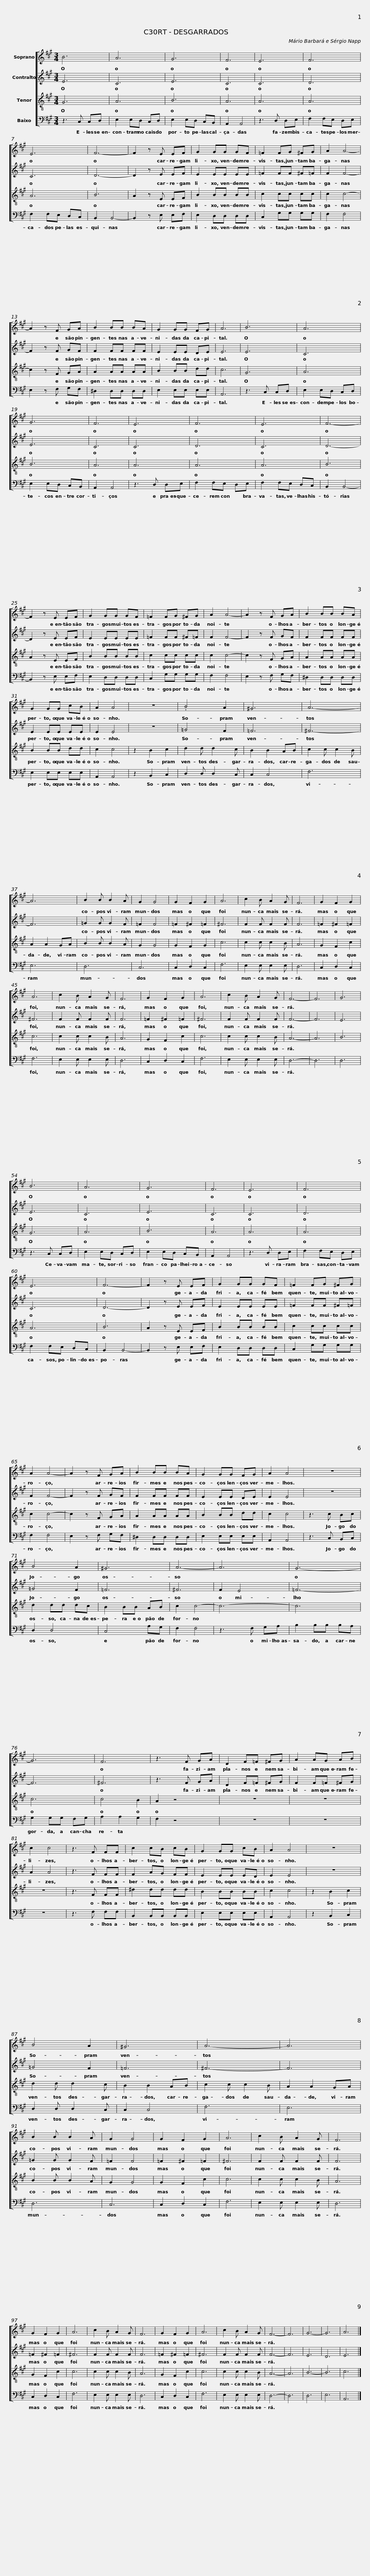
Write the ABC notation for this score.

X:1
%%score [ 1 2 3 4 ]
L:1/8
M:3/4
I:linebreak $
K:A
V:1 treble
V:2 treble
V:3 treble-8
V:4 bass
V:1
 B6 | A6 | G6 | F6 | E6 |$ %5
 F6 | E6 | F6- | F2 z E EF | G2 GG GF |$ %10
 =F2 FG ^FG | A2 A4- | A2 z F GA | B2 BB BA | G2 GG FG | %15
 A6 |$ B6 | A6 | G6 | F6 | %20
 E6 |$ F6 | E6 | F6- | F2 z E EF | %25
 G2 GG GF |$ =F2 FG ^FG | A2 A4- | A2 z F GA | B2 BB BA | %30
 G2 GG cB | A2 A4 |$ z6 | .B4 A2 | !courtesy!^G6 | %35
 A6- | A6 | B2 B B2 A |$ G2 G4 | G2 F2 G2 | %40
 A6 | c2 B A2 G | F6 | G2 F2 G2 | A6 | %45
 c2 B A2 G | F6 |$ G2 F2 G2 | A6 | c2 B A2 G | %50
 F6- | F6 | G6 | B6 | A6 |$ %55
 G6 | F6 | E6 | F6 | E6 | %60
 F6- |$ F2 z E EF | G2 GG GF | =F2 FG ^FG | A2 A4- | %65
 A2 z F GA | B2 BB BA |$ G2 GG FG | A2 A4 | z6 | %70
 B4 A2 | !courtesy!^G6 | A6- |$ A6 | G6- | %75
 G6 | F6 | z3 F GA | D2 F=F ^FG |$ A2 AG AB | %80
 c2 c4 | z3 F FF | c2 cB cB | G2 GG cB | A2 A4 |$ %85
 z6 | B4 A2 | !courtesy!^G6 | A6- | A6 | %90
 B2 B B2 A |$ G2 G4 | G2 F2 G2 | A6 | c2 B A2 G | %95
 F6 | G2 F2 G2 | A6 | c2 B A2 G | F6 |$ %100
 G2 F2 G2 | A6 | c2 B A2 G | F6- | F6 | %105
 G6- | G6 | A6 |] %108
V:2
 E6 | C6 | E6 | C6 | C6 |$ %5
 D6 | C6 | D6- | D2 z E EF | E2 EE EE |$ %10
 =F2 FF ^F=F | F2 F4- | F2 z F GF | F2 FF FF | E2 EE DE | %15
 E6 |$ E6 | C6 | E6 | C6 | %20
 C6 |$ D6 | C6 | D6- | D2 z E EF | %25
 E2 EE EE |$ =F2 FF ^F=F | F2 F4- | F2 z F GF | F2 FF FF | %30
 E2 EE EE | E2 E4 |$ z6 | =G4 F2 | =F6 | %35
 !courtesy!^F6- | F6 | =G2 G G2 F |$ =F2 F4 | =F2 ^F2 =F2 | %40
 !courtesy!^F6 | F2 F F2 F | F6 | =F2 ^F2 =F2 | !courtesy!^F6 | %45
 F2 F F2 F | F6 |$ =F2 ^F2 =F2 | !courtesy!^F6 | F2 F F2 F | %50
 F6- | F6 | E6 | E6 | C6 |$ %55
 E6 | C6 | C6 | D6 | C6 | %60
 D6- |$ D2 z E EF | E2 EE EE | =F2 FF ^F=F | F2 F4- | %65
 F2 z F GF | F2 FF FF |$ E2 EE DE | E2 E4 | z6 | %70
 =G4 F2 | =F6 | !courtesy!^F6 |$ F2 E4 | =F6- | %75
 F6 | !courtesy!^F6 | z3 F GA | D2 F=F ^FG |$ F2 F=F ^FG | %80
 A2 A4 | z3 F FF | F2 AG FF | E2 EE ED | E2 E4 |$ %85
 z6 | =G4 F2 | =F6 | !courtesy!^F6- | F6 | %90
 =G2 G G2 F |$ =F2 F4 | =F2 ^F2 =F2 | !courtesy!^F6 | F2 F F2 F | %95
 F6 | =F2 ^F2 =F2 | !courtesy!^F6 | F2 F F2 F | F6 |$ %100
 =F2 ^F2 =F2 | !courtesy!^F6 | F2 F F2 F | F6- | F6 | %105
 E6 | D6 | E6 |] %108
V:3
 G6 | A6 | B6 | A6 | A6 |$ %5
 A6 | A6 | B6 | A2 z E EF | B2 BB BB |$ %10
 c2 cc cc | c2 c4- | c2 z F GA | A2 AA AA | B2 BB dd | %15
 c6 |$ G6 | A6 | B6 | A6 | %20
 A6 |$ A6 | A6 | B6 | A2 z E EF | %25
 B2 BB BB |$ c2 cc cc | c2 c4- | c2 z F GA | A2 AA AA | %30
 B2 BB dd | c2 c4 |$ z2 B2 c2 | d2 d d2 c | B2 B2 AB | %35
 c2 c c2 B | A2 A2 GA | B2 B B2 A |$ G2 G4 | G2 F2 G2 | %40
 c6 | c2 c c2 B | A6 | G2 F2 c2 | c6 | %45
 c2 c c2 B | A6 |$ G2 F2 c2 | c6 | c2 c c2 B | %50
 A6- | A6 | B6 | G6 | A6 |$ %55
 B6 | A6 | A6 | A6 | A6 | %60
 B6 |$ A2 z E EF | B2 BB BB | c2 cc cc | c2 c4- | %65
 c2 z F GA | A2 AA AA |$ B2 BB dd | c2 c4 | z3 c Bc | %70
 d2 dd dc | B2 BB AB | c2 c4- |$ c6- | c6 | %75
 c6 | c4 B2 | A2 z4 | z6 |$ z6 | %80
 z6 | z3 F FF | ^d2 dd dd | B2 BB BB | c2 c4 |$ %85
 z2 B2 c2 | d2 d d2 c | B2 B2 AB | c2 c c2 B | A2 A2 GA | %90
 B2 B B2 A |$ G2 G4 | G2 F2 c2 | c6 | c2 c c2 B | %95
 A6 | G2 F2 c2 | c6 | c2 c c2 B | A6 |$ %100
 G2 F2 c2 | c6 | c2 c c2 B | A6- | A6 | %105
 B6- | B6 | c6 |] %108
V:4
 z3 C, C,D, | E,2 E,D, C,D, | E,2 E,D, C,B,, | A,,2 A,,4 | z3 D, D,E, |$ %5
 F,2 F,E, D,E, | F,2 F,E, D,C, | B,,2 B,,4- | B,,2 z E, E,F, | E,2 D,D, D,D, |$ %10
 C,2 G,G, G,G, | F,2 F,4 | E,2 z F, G,F, | ^D,2 D,D, D,D, | E,2 E,E, E,E, | %15
 A,,6 |$ z3 C, C,D, | E,2 E,D, C,D, | E,2 E,D, C,B,, | A,,2 A,,4 | %20
 z3 D, D,E, |$ F,2 F,E, D,E, | F,2 F,E, D,C, | B,,2 B,,4- | B,,2 z E, E,F, | %25
 E,2 D,D, D,D, |$ C,2 G,G, G,G, | F,2 F,4 | E,2 z F, G,F, | ^D,2 D,D, D,D, | %30
 E,2 E,E, E,E, | A,,2 A,,4 |$ z2 B,,2 C,2 | D,2 D, D,2 C, | C,2 C,4 | %35
 F,6 | E,6 | D,6 |$ C,6 | C,2 D,2 C,2 | %40
 F,6 | E,2 E, E,2 E, | D,6 | C,2 D,2 C,2 | F,6 | %45
 E,2 E, E,2 E, | D,6 |$ C,2 D,2 C,2 | F,6 | E,2 E, E,2 E, | %50
 D,6- | D,6 | D,6 | z3 C, C,D, | E,2 E,D, C,D, |$ %55
 E,2 E,D, C,B,, | A,,2 A,,4 | z3 D, D,E, | F,2 F,E, D,E, | F,2 F,E, D,C, | %60
 B,,2 B,,4- |$ B,,2 z E, E,F, | E,2 D,D, D,D, | C,2 G,G, G,G, | F,2 F,4 | %65
 E,2 z F, G,F, | ^D,2 D,D, D,D, |$ E,2 E,E, E,E, | A,,2 A,,4 | z3 C, B,,C, | %70
 D,2 D,4 | C,4 A,G, | F,2 F,4 |$ z3 F, G,A, | B,2 B,B, B,A, | %75
 G,2 G,G, F,G, | A,2 A,2 G,2 | F,2 z4 | z6 |$ z6 | %80
 z6 | z3 F, F,F, | B,,2 B,,B,, B,,B,, | E,2 E,E, E,E, | A,,2 A,,4 |$ %85
 z2 B,,2 C,2 | D,2 D, D,2 C, | C,2 C,4 | F,6 | E,6 | %90
 D,6 |$ C,6 | C,2 D,2 C,2 | F,6 | E,2 E, E,2 E, | %95
 D,6 | C,2 D,2 C,2 | F,6 | E,2 E, E,2 E, | D,6 |$ %100
 C,2 D,2 C,2 | F,6 | E,2 E, E,2 E, | D,6- | D,6 | %105
 D,6 | E,6 | A,,6 |] %108
